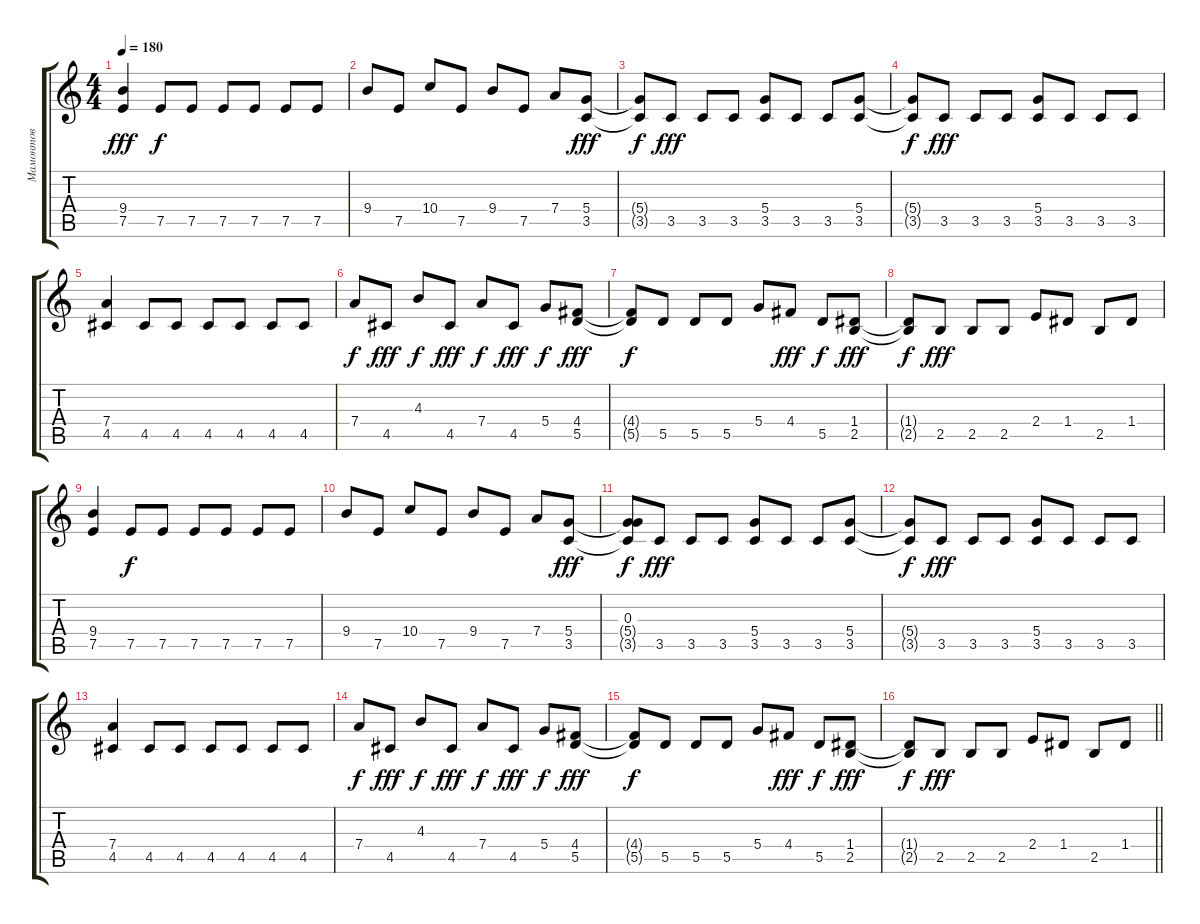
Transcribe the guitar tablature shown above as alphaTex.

\track ("Мамонтов" "Мамонтов") {instrument overdrivenguitar}
\staff {score tabs}
\tuning (E4 B3 G3 D3 A2 E2) {hide}
\ts (4 4)
\tempo 180
\clef g2
\ks c
(9.4 7.5).4{dy fff instrument distortionguitar} 7.5.8{dy f} 7.5.8 7.5.8 7.5.8 7.5.8 7.5.8 |
9.4.8 7.5.8 10.4.8 7.5.8 9.4.8 7.5.8 7.4.8 (5.4 3.5).8{dy fff} |
(5.4{t} 3.5{t}).8{dy f} 3.5.8{dy fff} 3.5.8 3.5.8 (5.4 3.5).8 3.5.8 3.5.8 (5.4 3.5).8 |
(5.4{t} 3.5{t}).8{dy f} 3.5.8{dy fff} 3.5.8 3.5.8 (5.4 3.5).8 3.5.8 3.5.8 3.5.8 |
(7.4 4.5).4 4.5.8 4.5.8 4.5.8 4.5.8 4.5.8 4.5.8 |
7.4.8{dy f} 4.5.8{dy fff} 4.3.8{dy f} 4.5.8{dy fff} 7.4.8{dy f} 4.5.8{dy fff} 5.4.8{dy f} (4.4 5.5).8{dy fff} |
(4.4{t} 5.5{t}).8{dy f} 5.5.8 5.5.8 5.5.8 5.4.8 4.4.8{dy fff} 5.5.8{dy f} (1.4 2.5).8{dy fff} |
(1.4{t} 2.5{t}).8{dy f} 2.5.8{dy fff} 2.5.8 2.5.8 2.4.8 1.4.8 2.5.8 1.4.8 |
(9.4 7.5).4 7.5.8{dy f} 7.5.8 7.5.8 7.5.8 7.5.8 7.5.8 |
9.4.8 7.5.8 10.4.8 7.5.8 9.4.8 7.5.8 7.4.8 (5.4 3.5).8{dy fff} |
(0.3 5.4{t} 3.5{t}).8{dy f} 3.5.8{dy fff} 3.5.8 3.5.8 (5.4 3.5).8 3.5.8 3.5.8 (5.4 3.5).8 |
(5.4{t} 3.5{t}).8{dy f} 3.5.8{dy fff} 3.5.8 3.5.8 (5.4 3.5).8 3.5.8 3.5.8 3.5.8 |
(7.4 4.5).4 4.5.8 4.5.8 4.5.8 4.5.8 4.5.8 4.5.8 |
7.4.8{dy f} 4.5.8{dy fff} 4.3.8{dy f} 4.5.8{dy fff} 7.4.8{dy f} 4.5.8{dy fff} 5.4.8{dy f} (4.4 5.5).8{dy fff} |
(4.4{t} 5.5{t}).8{dy f} 5.5.8 5.5.8 5.5.8 5.4.8 4.4.8{dy fff} 5.5.8{dy f} (1.4 2.5).8{dy fff} |
\barLineRight lightlight
(1.4{t} 2.5{t}).8{dy f} 2.5.8{dy fff} 2.5.8 2.5.8 2.4.8 1.4.8 2.5.8 1.4.8
